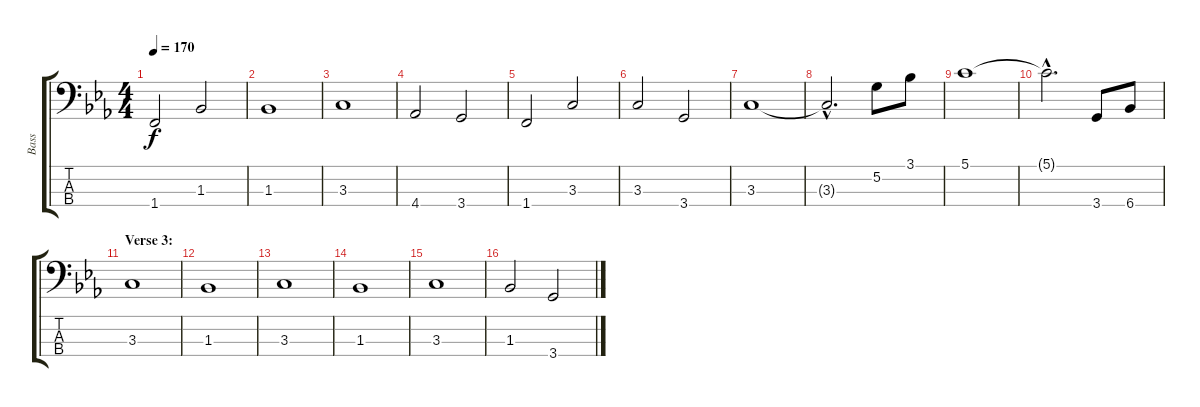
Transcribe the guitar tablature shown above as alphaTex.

\track ("Bass" "Bass") {instrument electricbassfinger}
\staff {score tabs}
\tuning (G2 D2 A1 E1) {hide}
\ts (4 4)
\tempo 170
\clef f4
\ks cminor
1.4.2{dy f} 1.3.2 |
1.3.1 |
3.3.1 |
4.4.2 3.4.2 |
1.4.2 3.3.2 |
3.3.2 3.4.2 |
3.3.1 |
3.3{hac t}.2{d} 5.2.8 3.1.8 |
5.1.1 |
5.1{hac t}.2{d} 3.4.8 6.4.8 |
\section ("" "Verse 3:")
3.3.1 |
1.3.1 |
3.3.1 |
1.3.1 |
3.3.1 |
1.3.2 3.4.2
